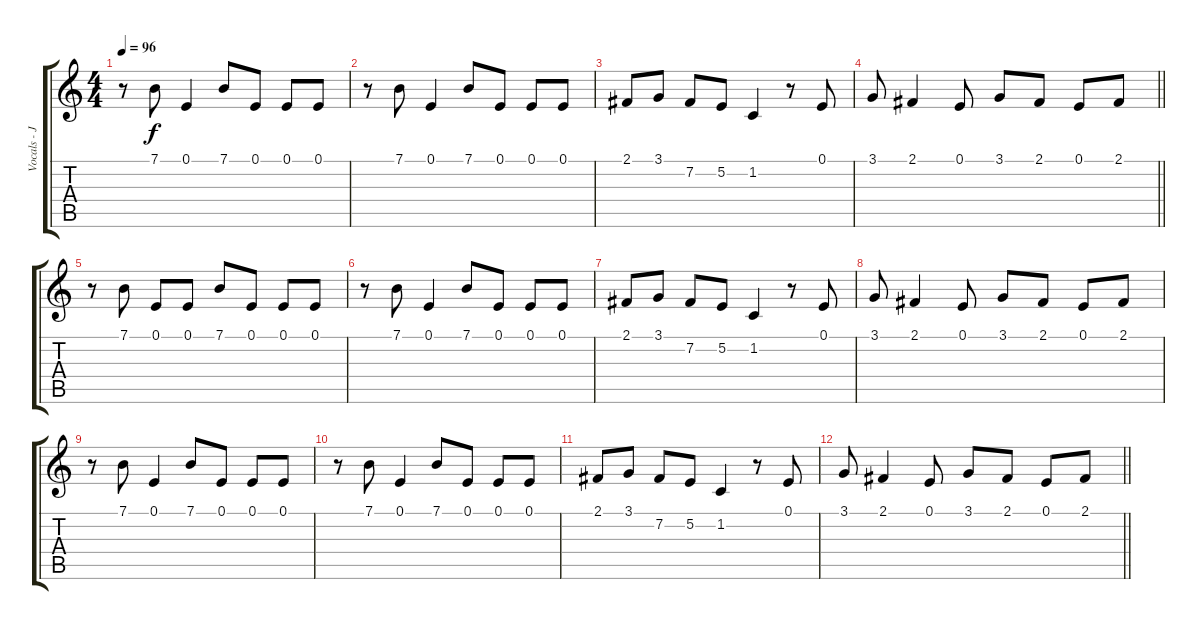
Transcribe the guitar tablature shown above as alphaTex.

\track ("Vocals - Jem" "Vocals - J") {instrument altosax}
\staff {score tabs}
\tuning (E4 B3 G3 D3 A2 E2) {hide}
\ts (4 4)
\tempo 96
\clef g2
\ks c
r.8{dy f} 7.1.8 0.1.4 7.1.8 0.1.8 0.1.8 0.1.8 |
r.8 7.1.8 0.1.4 7.1.8 0.1.8 0.1.8 0.1.8 |
2.1.8 3.1.8 7.2.8 5.2.8 1.2.4 r.8 0.1.8 |
\barLineRight lightlight
3.1.8 2.1.4 0.1.8 3.1.8 2.1.8 0.1.8 2.1.8 |
r.8 7.1.8 0.1.8 0.1.8 7.1.8 0.1.8 0.1.8 0.1.8 |
r.8 7.1.8 0.1.4 7.1.8 0.1.8 0.1.8 0.1.8 |
2.1.8 3.1.8 7.2.8 5.2.8 1.2.4 r.8 0.1.8 |
3.1.8 2.1.4 0.1.8 3.1.8 2.1.8 0.1.8 2.1.8 |
r.8 7.1.8 0.1.4 7.1.8 0.1.8 0.1.8 0.1.8 |
r.8 7.1.8 0.1.4 7.1.8 0.1.8 0.1.8 0.1.8 |
2.1.8 3.1.8 7.2.8 5.2.8 1.2.4 r.8 0.1.8 |
\barLineRight lightlight
3.1.8 2.1.4 0.1.8 3.1.8 2.1.8 0.1.8 2.1.8
